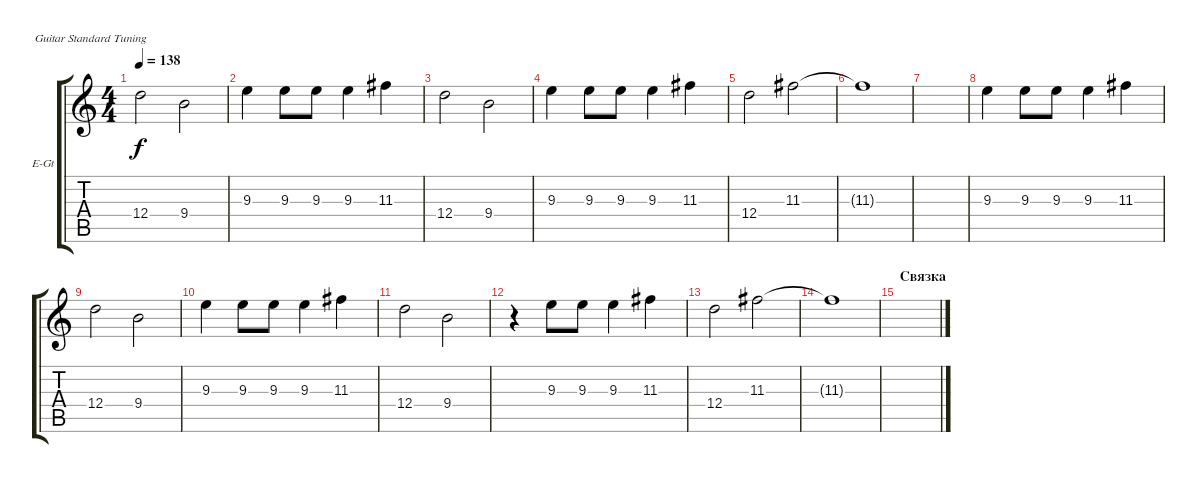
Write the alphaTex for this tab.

\defaultSystemsLayout 4
\bracketExtendMode groupsimilarinstruments
\firstSystemTrackNameOrientation horizontal
\otherSystemsTrackNameOrientation horizontal
\track ("Voice" "E-Gt") {instrument electricguitarclean}
\staff {score tabs}
\tuning (E4 B3 G3 D3 A2 E2)
\ts (4 4)
\tempo 138
\clef g2
\ks c
12.4.2{dy f} 9.4.2 |
9.3.4 9.3.8 9.3.8 9.3.4 11.3.4 |
12.4.2 9.4.2 |
9.3.4 9.3.8 9.3.8 9.3.4 11.3.4 |
12.4.2 11.3.2 |
11.3{t}.1 |
|
9.3.4 9.3.8 9.3.8 9.3.4 11.3.4 |
12.4.2 9.4.2 |
9.3.4 9.3.8 9.3.8 9.3.4 11.3.4 |
12.4.2 9.4.2 |
r.4 9.3.8 9.3.8 9.3.4 11.3.4 |
12.4.2 11.3.2 |
11.3{t}.1 |
\section ("" "Связка")
